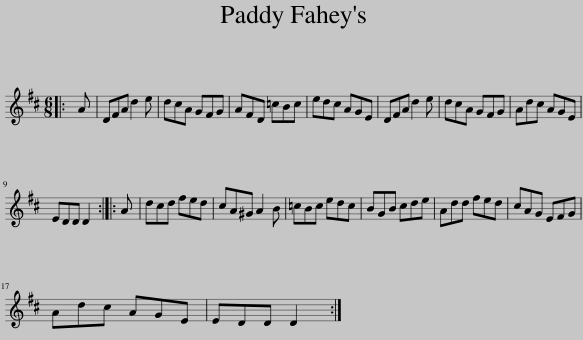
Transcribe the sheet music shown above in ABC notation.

X:1
L:1/8
M:6/8
I:linebreak $
K:D
V:1 treble
V:1
|: A | DFA d2 e | dcA GFG | AFD =cBc | edc AGE | %5
 DFA d2 e | dcA GFG | Adc AGE |$ EDD D2 :: A | %10
 dcd fed | cA^G A2 B | =cBc edc | BGB cde | Add fed | %15
 cAG EFG |$ Adc AGE | EDD D2 :| %18
